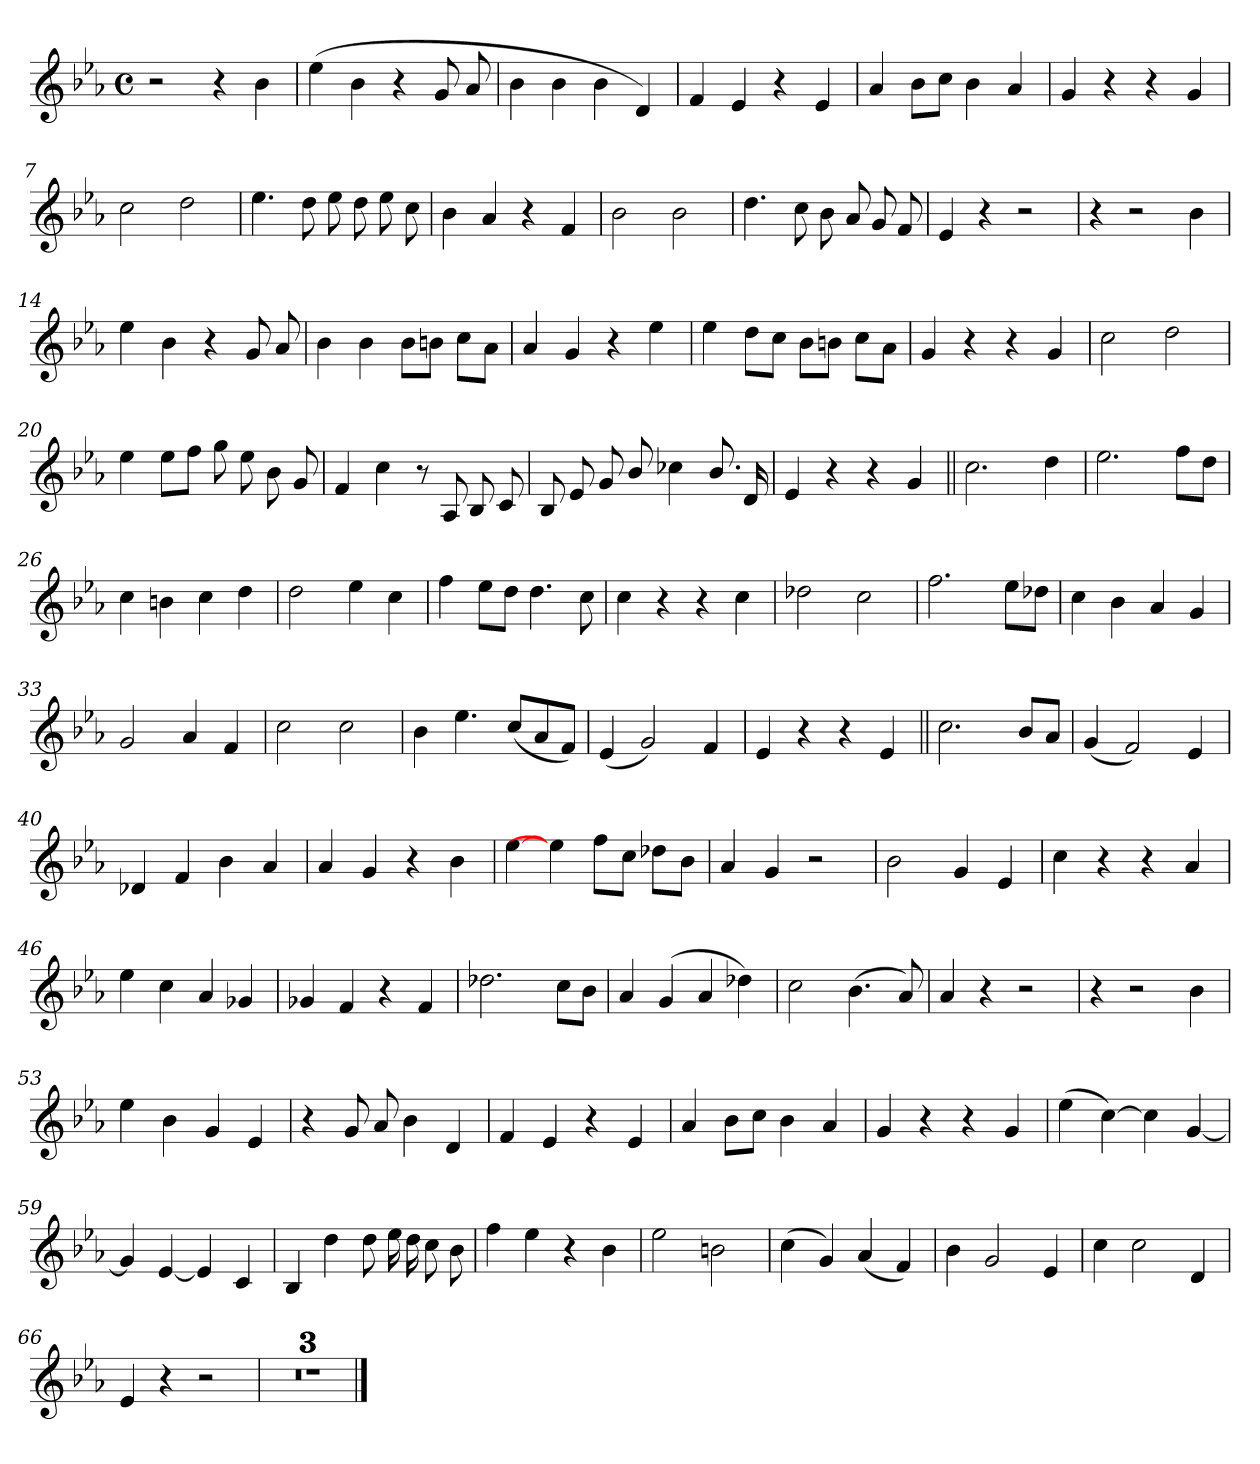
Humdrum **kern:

**kern
*part1
*staff1
*clefG2
*k[b-e-a-]
*M4/4
*met(c)
=1
2r
4r
4b-\
=2
(4ee-\
4b-\
4r
8g/
8a-/
=3
4b-\
4b-\
4b-\
4d/)
=4
4f/
4e-/
4r
4e-/
=5
4a-/
8b-\L
8cc\J
4b-\
4a-/
=6
4g/
4r
4r
4g/
=7
2cc\
2dd\
=8
4.ee-\
8dd\
8ee-\
8dd\
8ee-\
8cc\
=9
4b-\
4a-/
4r
4f/
=10
2b-\
2b-\
=11
4.dd\
8cc\
8b-\
8a-/
8g/
8f/
=12
4e-/
4r
2r
=13
4r
2r
4b-\
=14
4ee-\
4b-\
4r
8g/
8a-/
=15
4b-\
4b-\
8b-\L
8bn\J
8cc\L
8a-\J
=16
4a-/
4g/
4r
4ee-\
=17
4ee-\
8dd\L
8cc\J
8b-\L
8bn\J
8cc\L
8a-\J
=18
4g/
4r
4r
4g/
=19
2cc\
2dd\
=20
4ee-\
8ee-\L
8ff\J
8gg\
8ee-\
8b-\
8g/
=21
4f/
4cc\
8r
8A-/
8B-/
8c/
=22
8B-/
8e-/
8g/
8b-/
4cc-X\
8.b-/
16d/
=23
4e-/
4r
4r
4g/
=24||
2.cc\
4dd\
=25
2.ee-\
8ff\L
8dd\J
=26
4cc\
4bn\
4cc\
4dd\
=27
2dd\
4ee-\
4cc\
=28
4ff\
8ee-\L
8dd\J
4.dd\
8cc\
=29
4cc\
4r
4r
4cc\
=30
2dd-X\
2cc\
=31
2.ff\
8ee-\L
8dd-X\J
=32
4cc\
4b-\
4a-/
4g/
=33
2g/
4a-/
4f/
=34
2cc\
2cc\
=35
4b-\
4.ee-\
(8cc/L
8a-/
8f/J)
=36
(4e-/
2g/)
4f/
=37
4e-/
4r
4r
4e-/
=38||
2.cc\
8b-/L
8a-/J
=39
(4g/
2f/)
4e-/
=40
4d-X/
4f/
4b-\
4a-/
=41
4a-/
4g/
4r
4b-\
=42
[4ee-\
4een\]
8ff\L
8cc\J
8dd-X\L
8b-\J
=43
4a-/
4g/
2r
=44
2b-\
4g/
4e-/
=45
4cc\
4r
4r
4a-/
=46
4ee-\
4cc\
4a-/
4g-X/
=47
4g-X/
4f/
4r
4f/
=48
2.dd-X\
8cc\L
8b-\J
=49
4a-/
(4g/
4a-/
4dd-X\)
=50
2cc\
(4.b-\
8a-/)
=51
4a-/
4r
2r
=52
4r
2r
4b-\
=53
4ee-\
4b-\
4g/
4e-/
=54
4r
8g/
8a-/
4b-\
4d/
=55
4f/
4e-/
4r
4e-/
=56
4a-/
8b-\L
8cc\J
4b-\
4a-/
=57
4g/
4r
4r
4g/
=58
(4ee-\
[4cc\)
4cc\]
[4g/
=59
4g/]
[4e-/
4e-/]
4c/
=60
4B-/
4dd\
8dd\
16ee-\
16dd\
8cc\
8b-\
=61
4ff\
4ee-\
4r
4b-\
=62
2ee-\
2bn\
=63
(4cc\
4g/)
(4a-/
4f/)
=64
4b-\
2g/
4e-/
=65
4cc\
2cc\
4d/
=66
4e-/
4r
2r
=67
1r
=68
1r
=69
1r
==
*-
